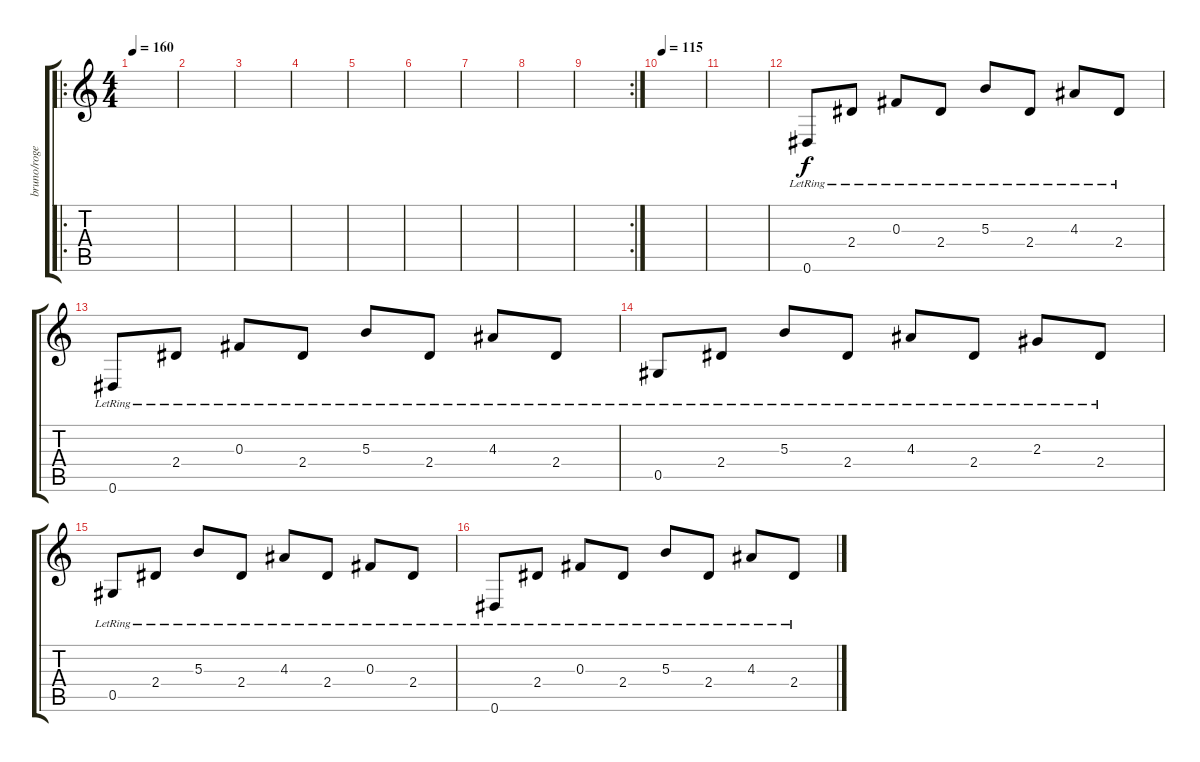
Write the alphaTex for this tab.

\track ("bruno/roger  acustic" "bruno/roge") {instrument acousticguitarsteel}
\staff {score tabs}
\tuning (Eb4 Bb3 Gb3 Db3 Ab2 Eb2) {hide}
\ro
\ts (4 4)
\tempo 160
\clef g2
\ks c
|
|
|
|
|
|
|
|
\rc 2
|
\tempo 115
|
|
0.6{lr}.8 2.4{lr}.8 0.3{lr}.8 2.4{lr}.8 5.3{lr}.8 2.4{lr}.8 4.3{lr}.8 2.4{lr}.8 |
0.6{lr}.8 2.4{lr}.8 0.3{lr}.8 2.4{lr}.8 5.3{lr}.8 2.4{lr}.8 4.3{lr}.8 2.4{lr}.8 |
0.5{lr}.8 2.4{lr}.8 5.3{lr}.8 2.4{lr}.8 4.3{lr}.8 2.4{lr}.8 2.3{lr}.8 2.4{lr}.8 |
0.5{lr}.8 2.4{lr}.8 5.3{lr}.8 2.4{lr}.8 4.3{lr}.8 2.4{lr}.8 0.3{lr}.8 2.4{lr}.8 |
0.6{lr}.8 2.4{lr}.8 0.3{lr}.8 2.4{lr}.8 5.3{lr}.8 2.4{lr}.8 4.3{lr}.8 2.4{lr}.8
